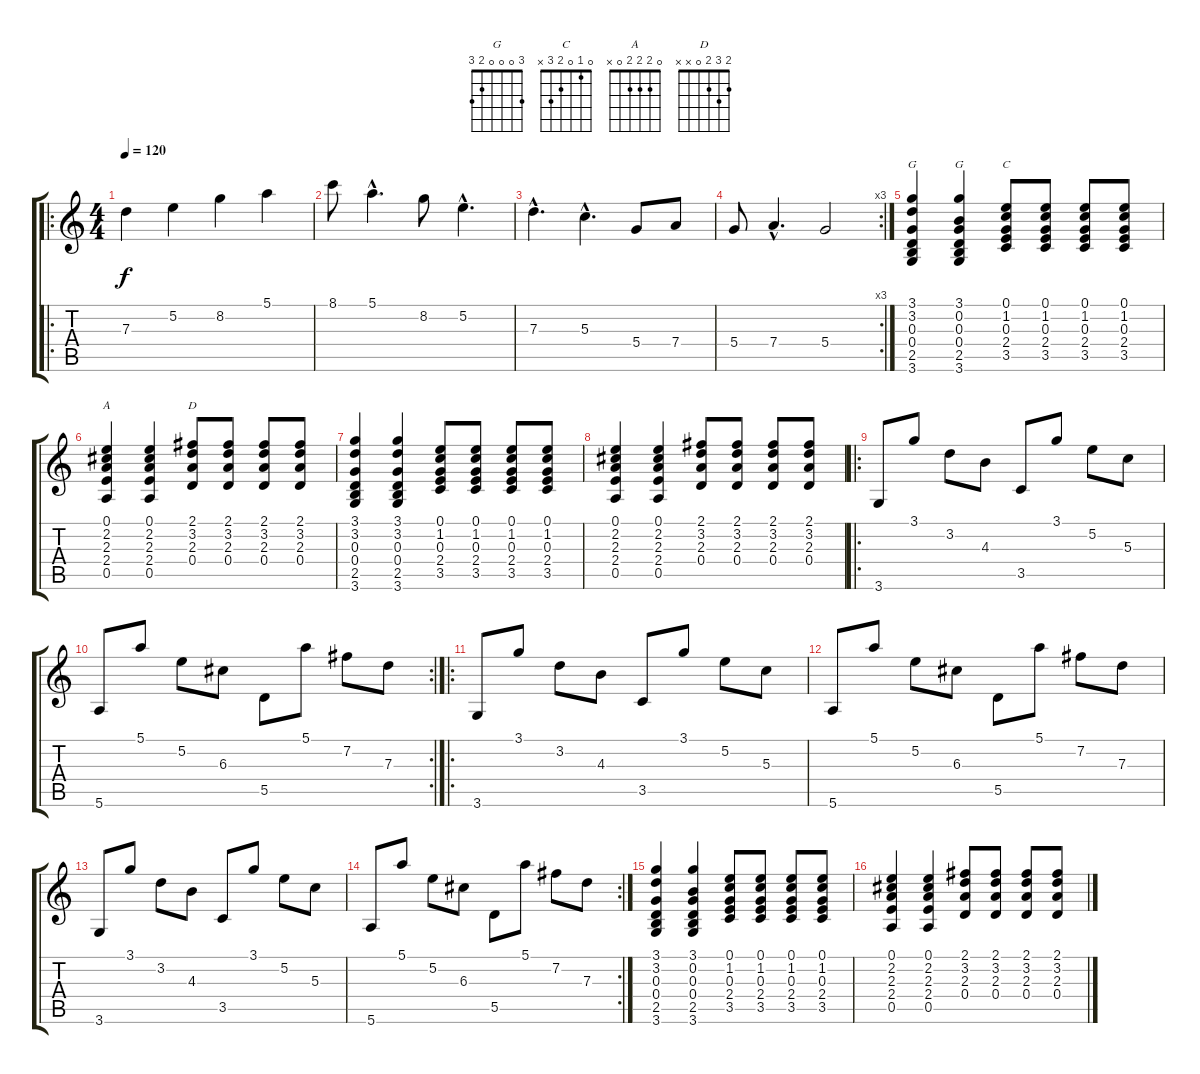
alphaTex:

\track "" {instrument acousticguitarnylon}
\staff {score tabs}
\tuning (E4 B3 G3 D3 A2 E2) {hide}
\chord ("G" 3 3 0 0 2 3)
\chord ("G" 3 0 0 0 2 3)
\chord ("C" 0 1 0 2 3 x)
\chord ("A" 0 2 2 2 0 x)
\chord ("D" 2 3 2 0 x x)
\ro
\ts (4 4)
\tempo 120
\clef g2
\ks c
7.3.4{dy f instrument acousticguitarnylon} 5.2.4 8.2.4 5.1.4 |
8.1.8 5.1{hac}.4{d} 8.2.8 5.2{hac}.4{d} |
7.3{hac}.4{d} 5.3{hac}.4{d} 5.4.8 7.4.8 |
\rc 3
5.4.8 7.4{hac}.4{d} 5.4.2 |
(3.1 3.2 0.3 0.4 2.5 3.6).4{ch "G"} (3.1 0.2 0.3 0.4 2.5 3.6).4{ch "G"} (0.1 1.2 0.3 2.4 3.5).8{ch "C"} (0.1 1.2 0.3 2.4 3.5).8 (0.1 1.2 0.3 2.4 3.5).8 (0.1 1.2 0.3 2.4 3.5).8 |
(0.1 2.2 2.3 2.4 0.5).4{ch "A"} (0.1 2.2 2.3 2.4 0.5).4 (2.1 3.2 2.3 0.4).8{ch "D"} (2.1 3.2 2.3 0.4).8 (2.1 3.2 2.3 0.4).8 (2.1 3.2 2.3 0.4).8 |
(3.1 3.2 0.3 0.4 2.5 3.6).4 (3.1 3.2 0.3 0.4 2.5 3.6).4 (0.1 1.2 0.3 2.4 3.5).8 (0.1 1.2 0.3 2.4 3.5).8 (0.1 1.2 0.3 2.4 3.5).8 (0.1 1.2 0.3 2.4 3.5).8 |
(0.1 2.2 2.3 2.4 0.5).4 (0.1 2.2 2.3 2.4 0.5).4 (2.1 3.2 2.3 0.4).8 (2.1 3.2 2.3 0.4).8 (2.1 3.2 2.3 0.4).8 (2.1 3.2 2.3 0.4).8 |
\ro
3.6.8 3.1.8 3.2.8 4.3.8 3.5.8 3.1.8 5.2.8 5.3.8 |
\rc 2
5.6.8 5.1.8 5.2.8 6.3.8 5.5.8 5.1.8 7.2.8 7.3.8 |
\ro
3.6.8 3.1.8 3.2.8 4.3.8 3.5.8 3.1.8 5.2.8 5.3.8 |
5.6.8 5.1.8 5.2.8 6.3.8 5.5.8 5.1.8 7.2.8 7.3.8 |
3.6.8 3.1.8 3.2.8 4.3.8 3.5.8 3.1.8 5.2.8 5.3.8 |
\rc 2
5.6.8 5.1.8 5.2.8 6.3.8 5.5.8 5.1.8 7.2.8 7.3.8 |
(3.1 3.2 0.3 0.4 2.5 3.6).4 (3.1 0.2 0.3 0.4 2.5 3.6).4 (0.1 1.2 0.3 2.4 3.5).8 (0.1 1.2 0.3 2.4 3.5).8 (0.1 1.2 0.3 2.4 3.5).8 (0.1 1.2 0.3 2.4 3.5).8 |
(0.1 2.2 2.3 2.4 0.5).4 (0.1 2.2 2.3 2.4 0.5).4 (2.1 3.2 2.3 0.4).8 (2.1 3.2 2.3 0.4).8 (2.1 3.2 2.3 0.4).8 (2.1 3.2 2.3 0.4).8
